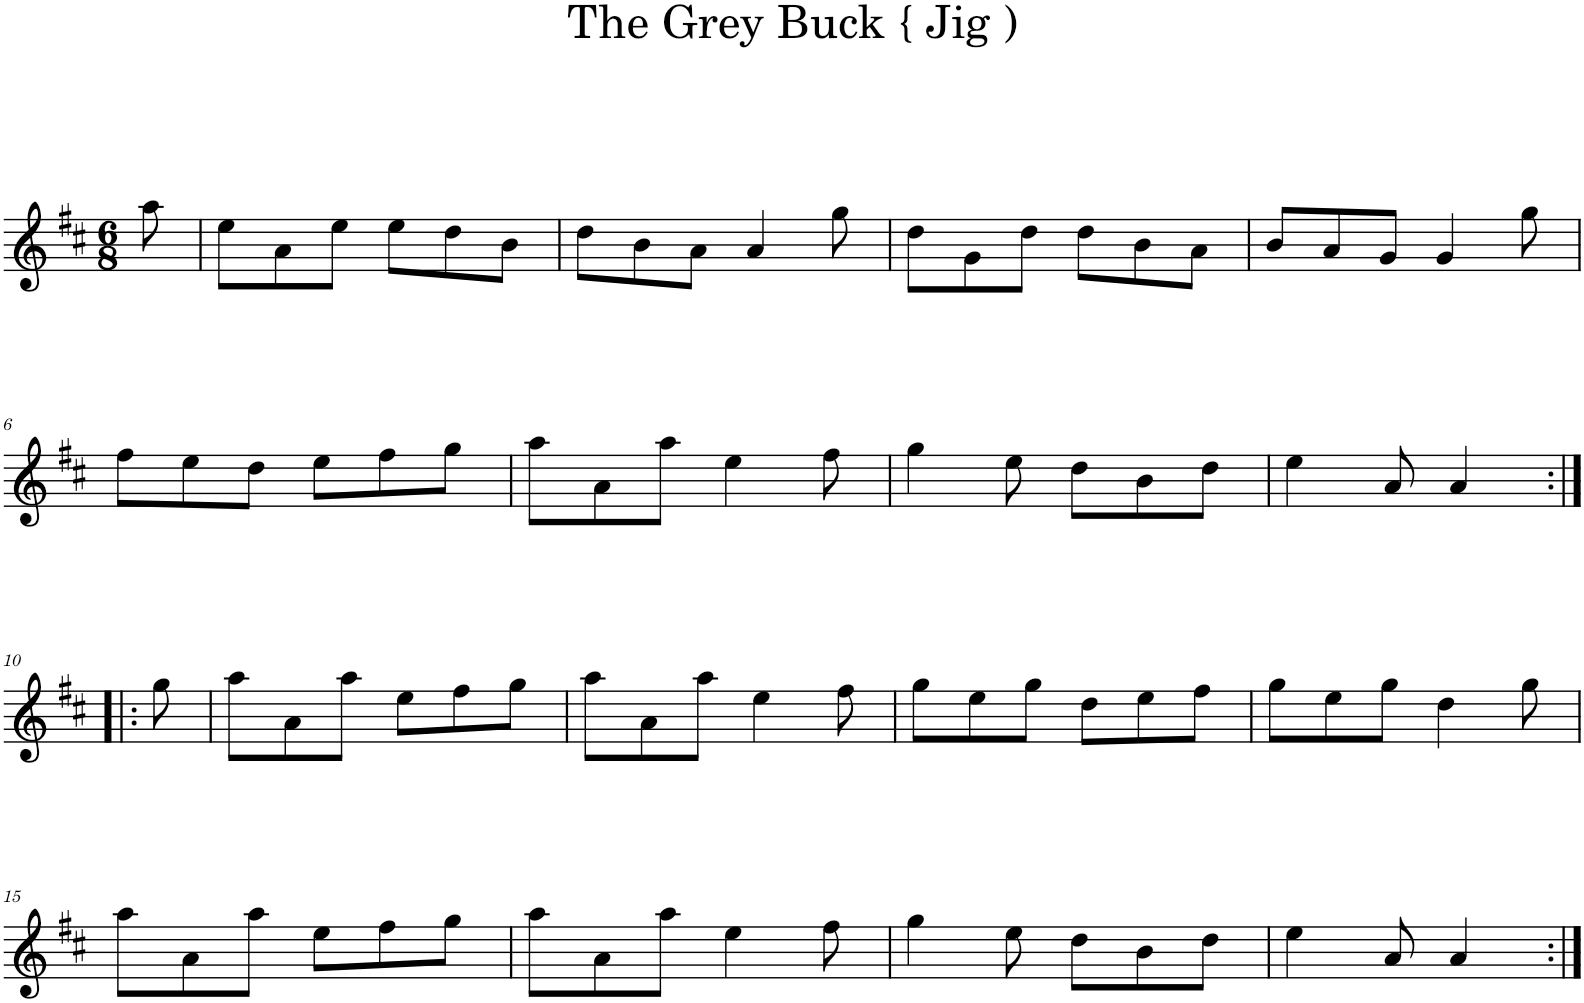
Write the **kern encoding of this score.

**kern
*part1
*staff1
*I"Piano
*I'Pno
*clefG2
*k[f#c#]
*A:mix
*M6/8
=1
8aa\
=2
8ee\L
8a\
8ee\J
8ee\L
8dd\
8b\J
=3
8dd\L
8b\
8a\J
4a/
8gg\
=4
8dd\L
8g\
8dd\J
8dd\L
8b\
8a\J
=5
8b/L
8a/
8g/J
4g/
8gg\
!!LO:LB:g=z
=6
8ff#\L
8ee\
8dd\J
8ee\L
8ff#\
8gg\J
=7
8aa\L
8a\
8aa\J
4ee\
8ff#\
=8
4gg\
8ee\
8dd\L
8b\
8dd\J
=9
4ee\
8a/
4a/
!!LO:LB:g=z
=10:|!|:
8gg\
=11
8aa\L
8a\
8aa\J
8ee\L
8ff#\
8gg\J
=12
8aa\L
8a\
8aa\J
4ee\
8ff#\
=13
8gg\L
8ee\
8gg\J
8dd\L
8ee\
8ff#\J
=14
8gg\L
8ee\
8gg\J
4dd\
8gg\
!!LO:LB:g=z
=15
8aa\L
8a\
8aa\J
8ee\L
8ff#\
8gg\J
=16
8aa\L
8a\
8aa\J
4ee\
8ff#\
=17
4gg\
8ee\
8dd\L
8b\
8dd\J
=18
4ee\
8a/
4a/
=:|!
*-
